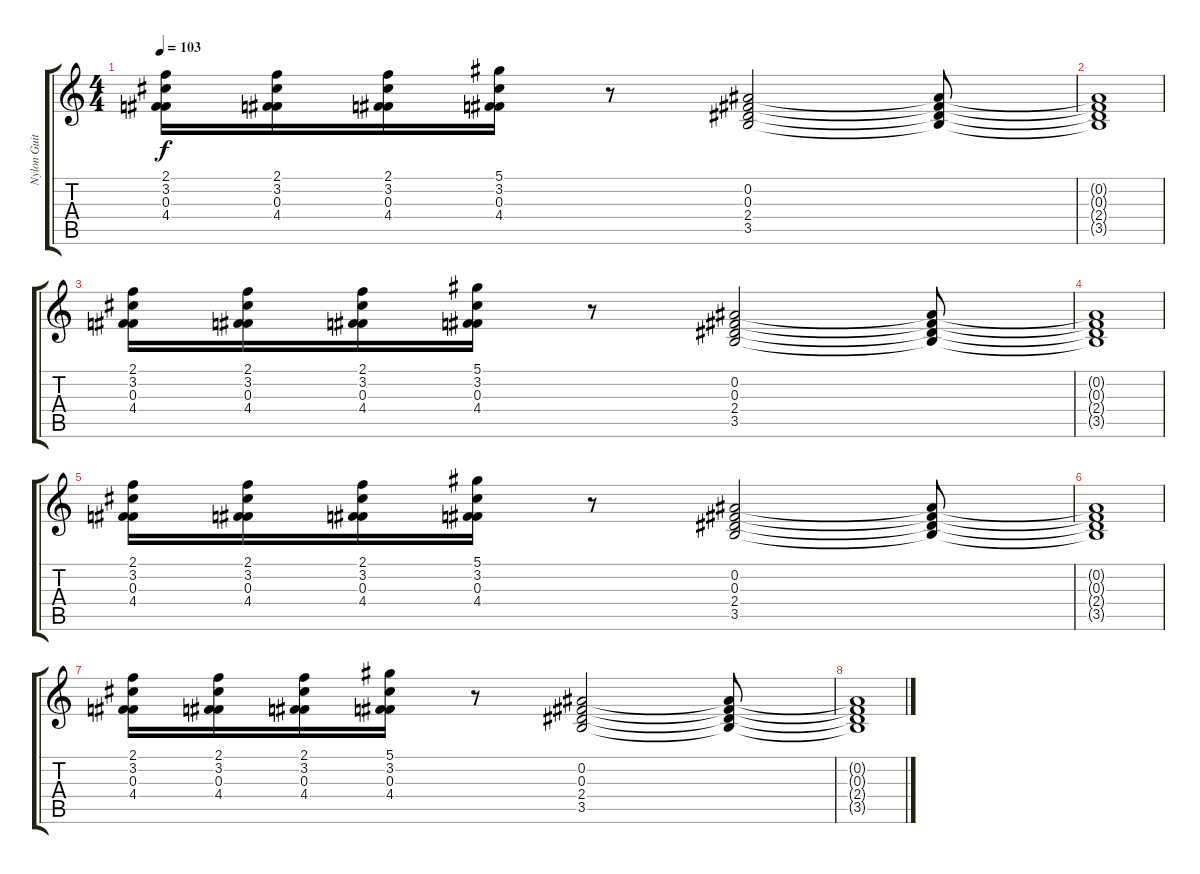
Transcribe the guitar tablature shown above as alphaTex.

\track ("Nylon Guitar" "Nylon Guit") {instrument acousticguitarnylon}
\staff {score tabs}
\tuning (Eb4 Bb3 Gb3 Db3 Ab2 Eb2) {hide}
\ts (4 4)
\tempo 103
\clef g2
\ks c
(2.1 3.2 0.3 4.4).16{dy f instrument acousticguitarnylon} (2.1 3.2 0.3 4.4).16 (2.1 3.2 0.3 4.4).16 (5.1 3.2 0.3 4.4).16 r.8 (0.2 0.3 2.4 3.5).2 (0.2{t} 0.3{t} 2.4{t} 3.5{t}).8 |
(0.2{t} 0.3{t} 2.4{t} 3.5{t}).1 |
(2.1 3.2 0.3 4.4).16 (2.1 3.2 0.3 4.4).16 (2.1 3.2 0.3 4.4).16 (5.1 3.2 0.3 4.4).16 r.8 (0.2 0.3 2.4 3.5).2 (0.2{t} 0.3{t} 2.4{t} 3.5{t}).8 |
(0.2{t} 0.3{t} 2.4{t} 3.5{t}).1 |
(2.1 3.2 0.3 4.4).16 (2.1 3.2 0.3 4.4).16 (2.1 3.2 0.3 4.4).16 (5.1 3.2 0.3 4.4).16 r.8 (0.2 0.3 2.4 3.5).2 (0.2{t} 0.3{t} 2.4{t} 3.5{t}).8 |
(0.2{t} 0.3{t} 2.4{t} 3.5{t}).1 |
(2.1 3.2 0.3 4.4).16 (2.1 3.2 0.3 4.4).16 (2.1 3.2 0.3 4.4).16 (5.1 3.2 0.3 4.4).16 r.8 (0.2 0.3 2.4 3.5).2 (0.2{t} 0.3{t} 2.4{t} 3.5{t}).8 |
(0.2{t} 0.3{t} 2.4{t} 3.5{t}).1
